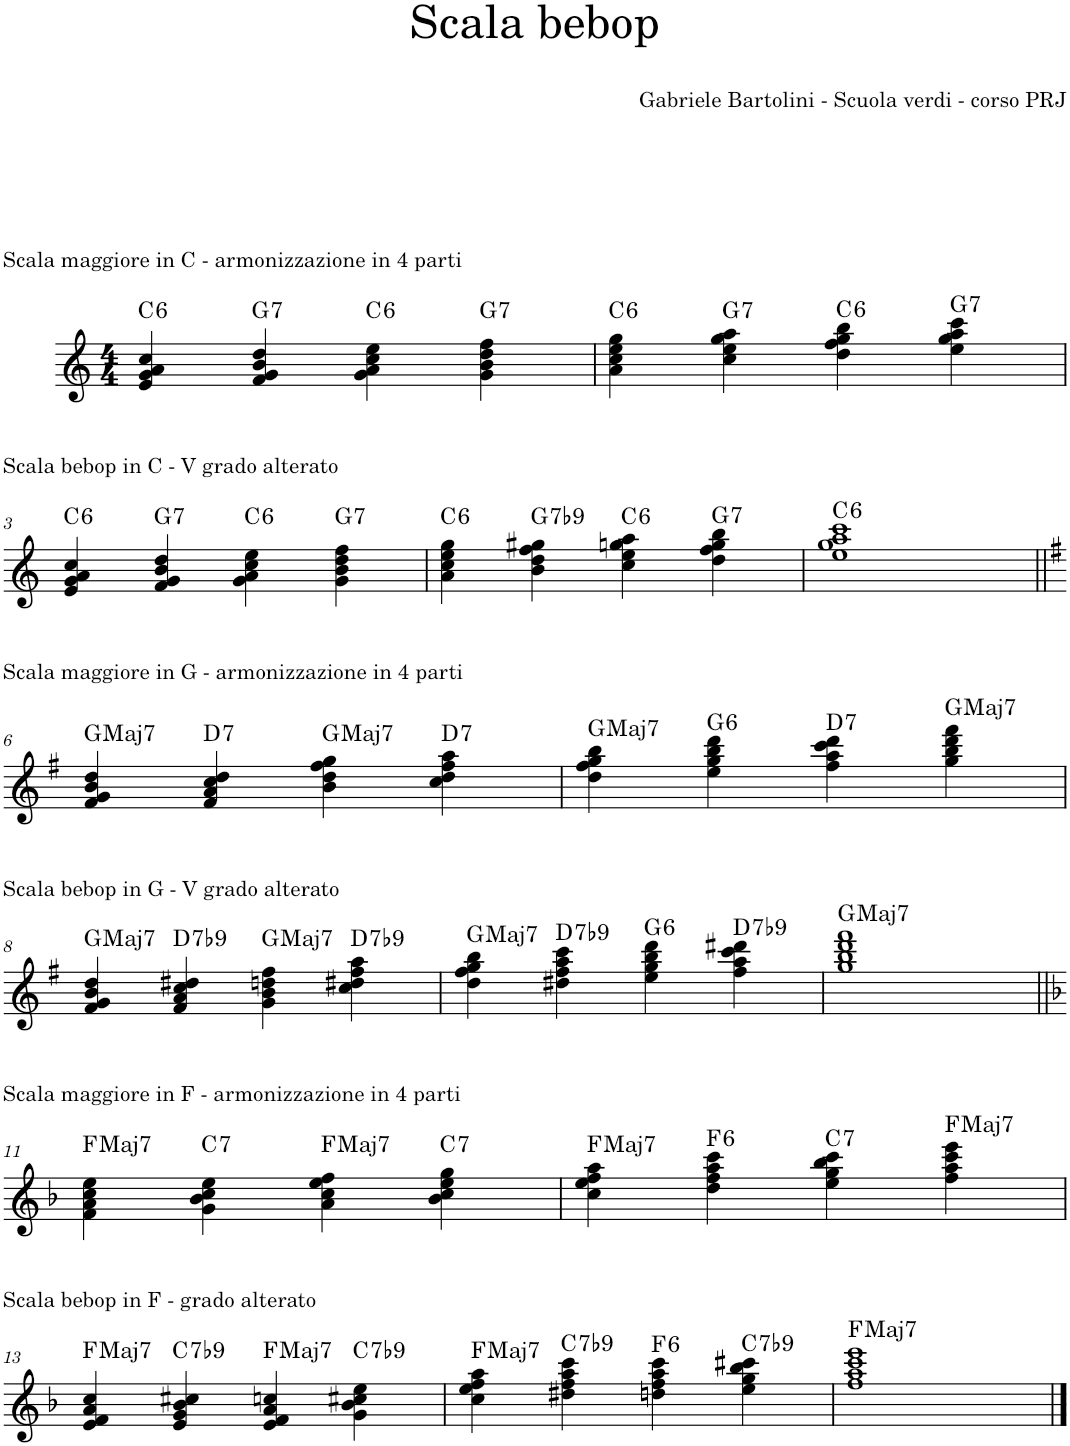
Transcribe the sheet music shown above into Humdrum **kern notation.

**kern	**harte
*part1	*part1
*staff1	*
*I"Piano	*
*I'Pno.	*
*clefG2	*
*k[]	*
*M4/4	*
=1	=1
!LO:TX:a:t=Scala maggiore in C - armonizzazione in 4 parti	!LO:H:kt=6
4e/ 4g/ 4a/ 4cc/	C:maj6
!	!LO:H:kt=7
4f/ 4g/ 4b/ 4dd/	G:7
!	!LO:H:kt=6
4g\ 4a\ 4cc\ 4ee\	C:maj6
!	!LO:H:kt=7
4g\ 4b\ 4dd\ 4ff\	G:7
=2	=2
!	!LO:H:kt=6
4a\ 4cc\ 4ee\ 4gg\	C:maj6
!	!LO:H:kt=7
4cc\ 4ee\ 4gg\ 4aa\	G:7
!	!LO:H:kt=6
4dd\ 4ff\ 4gg\ 4bb\	C:maj6
!	!LO:H:kt=7
4ee\ 4gg\ 4aa\ 4ccc\	G:7
!!LO:LB:g=z
=3	=3
!LO:TX:a:t=Scala bebop in C - V grado alterato	!LO:H:kt=6
4e/ 4g/ 4a/ 4cc/	C:maj6
!	!LO:H:kt=7
4f/ 4g/ 4b/ 4dd/	G:7
!	!LO:H:kt=6
4g\ 4a\ 4cc\ 4ee\	C:maj6
!	!LO:H:kt=7
4g\ 4b\ 4dd\ 4ff\	G:7
=4	=4
!	!LO:H:kt=6
4a\ 4cc\ 4ee\ 4gg\	C:maj6
!	!LO:H:kt=7
4b\ 4dd\ 4ff\ 4gg#X\	G:7(b9)
!	!LO:H:kt=6
4cc\ 4ee\ 4ggn\ 4aa\	C:maj6
!	!LO:H:kt=7
4dd\ 4ff\ 4gg\ 4bb\	G:7
=5	=5
!	!LO:H:kt=6
1ee 1gg 1aa 1ccc	C:maj6
!!LO:LB:g=z
=6||	=6||
*k[f#]	*
!LO:TX:a:t=Scala maggiore in G - armonizzazione in 4 parti	!
!	!LO:H:kt=Maj7
4f#/ 4g/ 4b/ 4dd/	G:maj7
!	!LO:H:kt=7
4f#/ 4a/ 4cc/ 4dd/	D:7
!	!LO:H:kt=Maj7
4b\ 4dd\ 4ff#\ 4gg\	G:maj7
!	!LO:H:kt=7
4cc\ 4dd\ 4ff#\ 4aa\	D:7
=7	=7
!	!LO:H:kt=Maj7
4dd\ 4ff#\ 4gg\ 4bb\	G:maj7
!	!LO:H:kt=6
4ee\ 4gg\ 4bb\ 4ddd\	G:maj6
!	!LO:H:kt=7
4ff#\ 4aa\ 4ccc\ 4ddd\	D:7
!	!LO:H:kt=Maj7
4gg\ 4bb\ 4ddd\ 4fff#\	G:maj7
!!LO:LB:g=z
=8	=8
!LO:TX:a:t=Scala bebop in G - V grado alterato	!LO:H:kt=Maj7
4f#/ 4g/ 4b/ 4dd/	G:maj7
!	!LO:H:kt=7
4f#/ 4a/ 4cc/ 4dd#X/	D:7(b9)
!	!LO:H:kt=Maj7
4g\ 4b\ 4ddn\ 4ff#\	G:maj7
!	!LO:H:kt=7
4cc\ 4dd#X\ 4ff#\ 4aa\	D:7(b9)
=9	=9
!	!LO:H:kt=Maj7
4dd\ 4ff#\ 4gg\ 4bb\	G:maj7
!	!LO:H:kt=7
4dd#X\ 4ff#\ 4aa\ 4ccc\	D:7(b9)
!	!LO:H:kt=6
4ee\ 4gg\ 4bb\ 4ddd\	G:maj6
!	!LO:H:kt=7
4ff#\ 4aa\ 4ccc\ 4ddd#X\	D:7(b9)
=10	=10
!	!LO:H:kt=Maj7
1gg 1bb 1ddd 1fff#	G:maj7
!!LO:LB:g=z
=11||	=11||
*k[b-]	*
!LO:TX:a:t=Scala maggiore in F - armonizzazione in 4 parti	!LO:H:kt=Maj7
4f\ 4a\ 4cc\ 4ee\	F:maj7
!	!LO:H:kt=7
4g\ 4b-\ 4cc\ 4ee\	C:7
!	!LO:H:kt=Maj7
4a\ 4cc\ 4ee\ 4ff\	F:maj7
!	!LO:H:kt=7
4b-\ 4cc\ 4ee\ 4gg\	C:7
=12	=12
!	!LO:H:kt=Maj7
4cc\ 4ee\ 4ff\ 4aa\	F:maj7
!	!LO:H:kt=6
4dd\ 4ff\ 4aa\ 4ccc\	F:maj6
!	!LO:H:kt=7
4ee\ 4gg\ 4bb-\ 4ccc\	C:7
!	!LO:H:kt=Maj7
4ff\ 4aa\ 4ccc\ 4eee\	F:maj7
!!LO:LB:g=z
=13	=13
!LO:TX:a:t=Scala bebop in F - grado alterato	!LO:H:kt=Maj7
4e/ 4f/ 4a/ 4cc/	F:maj7
!	!LO:H:kt=7
4e/ 4g/ 4b-/ 4cc#X/	C:7(b9)
!	!LO:H:kt=Maj7
4e/ 4f/ 4a/ 4ccn/	F:maj7
!	!LO:H:kt=7
4g\ 4b-\ 4cc#X\ 4ee\	C:7(b9)
=14	=14
!	!LO:H:kt=Maj7
4cc\ 4ee\ 4ff\ 4aa\	F:maj7
!	!LO:H:kt=7
4dd#X\ 4ff\ 4aa\ 4ccc\	C:7(b9)
!	!LO:H:kt=6
4ddn\ 4ff\ 4aa\ 4ccc\	F:maj6
!	!LO:H:kt=7
4ee\ 4gg\ 4bb-\ 4ccc#X\	C:7(b9)
=15	=15
!	!LO:H:kt=Maj7
1ff 1aa 1ccc 1eee	F:maj7
==	==
*-	*-
